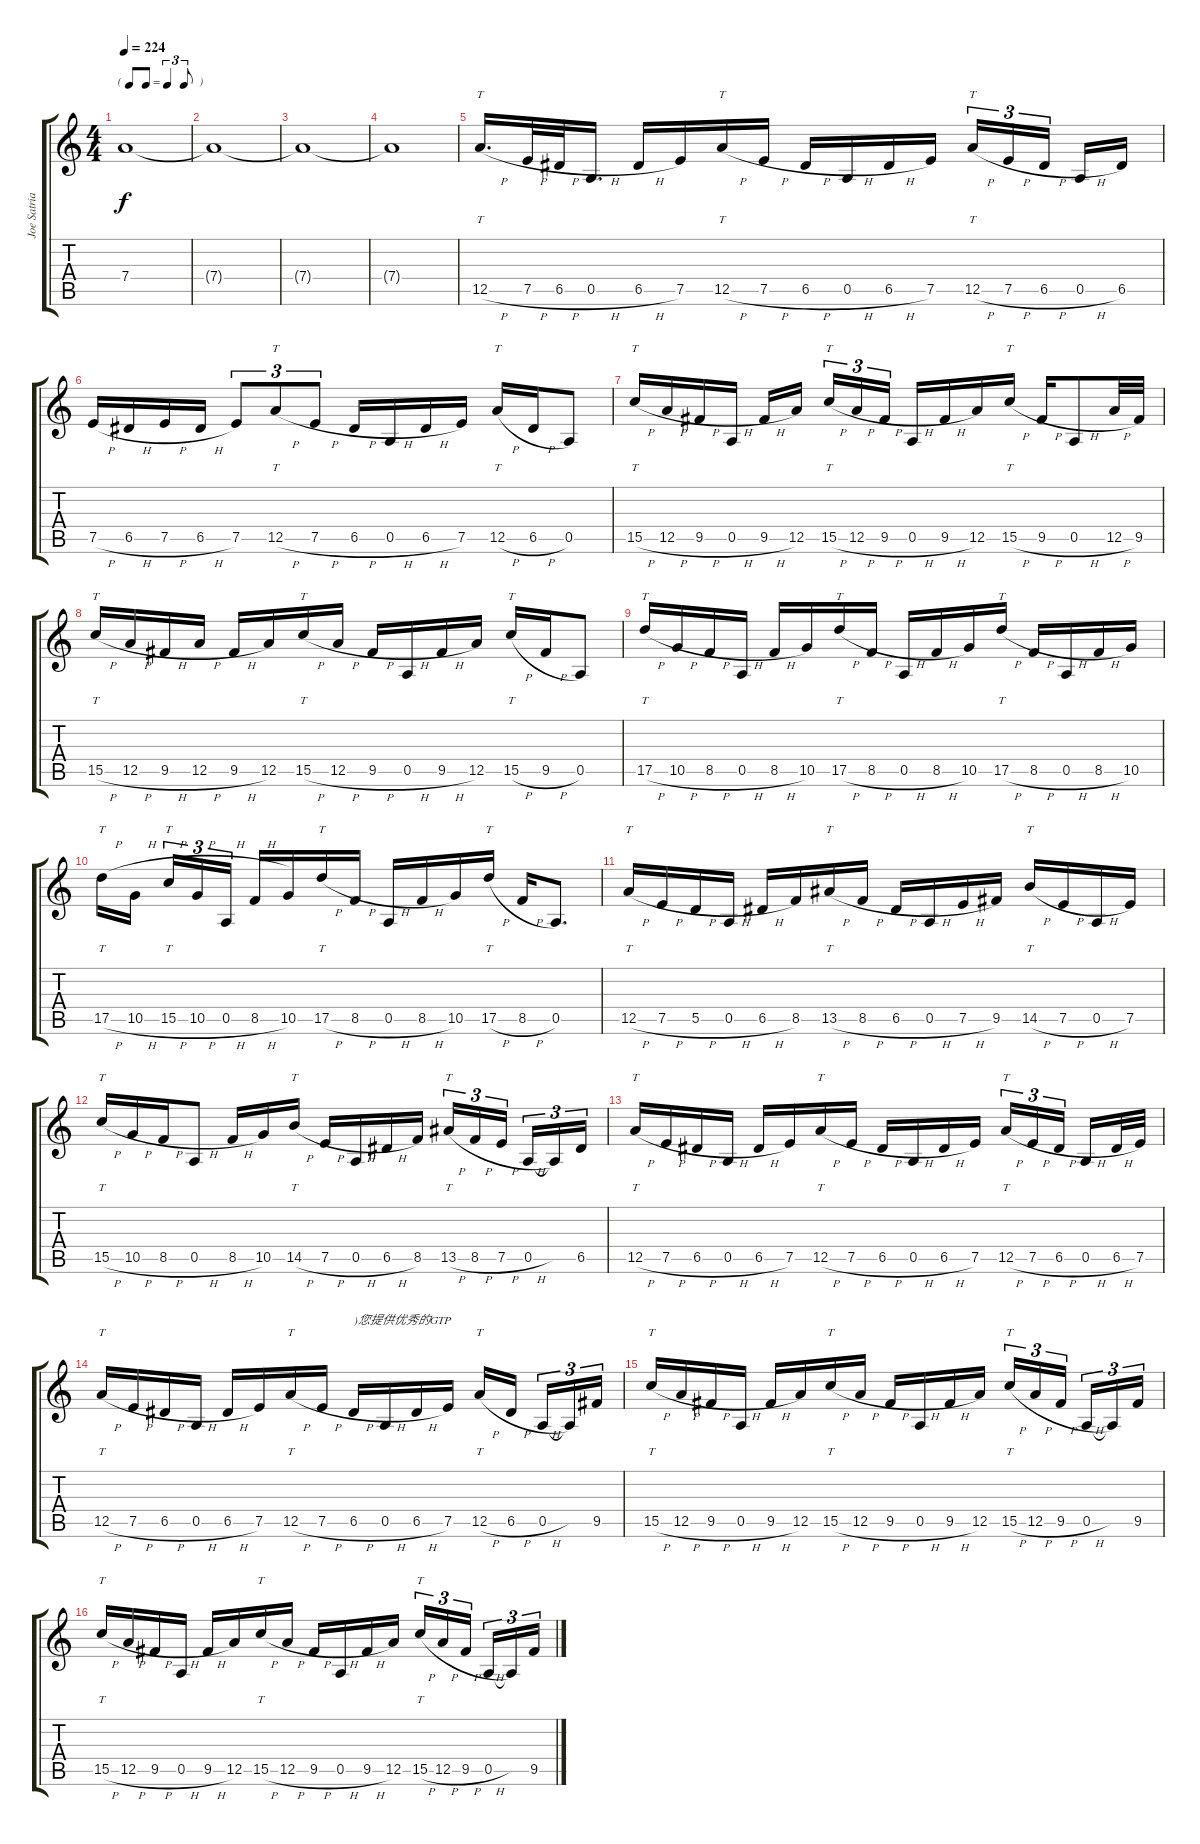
\track ("Joe Satriani Lead" "Joe Satria") {instrument distortionguitar}
\staff {score tabs}
\tuning (E4 B3 G3 D3 A2 E2) {hide}
\ts (4 4)
\tf triplet8th
\tempo 224
\clef g2
\ks c
7.4{t}.1{dy f} |
7.4{t}.1 |
7.4{t}.1 |
7.4{t}.1 |
12.5{h}.16{tt d} 7.5{h}.32 6.5{h}.32 0.5{h}.16{d} 6.5{h}.16 7.5.16 12.5{h}.16{tt} 7.5{h}.16 6.5{h}.16 0.5{h}.16 6.5{h}.16 7.5.16 12.5{h}.16{tt tu (3 2)} 7.5{h}.16{tu (3 2)} 6.5{h}.16{tu (3 2) beam splitsecondary} 0.5{h}.16 6.5.16 |
7.5{h}.16 6.5{h}.16 7.5{h}.16 6.5{h}.16 7.5.8{tu (3 2)} 12.5{h}.8{tt tu (3 2)} 7.5{h}.8{tu (3 2)} 6.5{h}.16 0.5{h}.16 6.5{h}.16 7.5.16 12.5{h}.16{tt} 6.5{h}.16 0.5.8 |
15.5{h}.16{tt} 12.5{h}.16 9.5{h}.16 0.5{h}.16 9.5{h}.16 12.5.16{beam splitsecondary} 15.5{h}.16{tt tu (3 2)} 12.5{h}.16{tu (3 2)} 9.5{h}.16{tu (3 2)} 0.5{h}.16 9.5{h}.16 12.5.16 15.5{h}.16{tt} 9.5{h}.16 0.5{h}.8 12.5{h}.32 9.5.32 |
15.5{h}.16{tt} 12.5{h}.16 9.5{h}.16 12.5{h}.16 9.5{h}.16 12.5.16 15.5{h}.16{tt} 12.5{h}.16 9.5{h}.16 0.5{h}.16 9.5{h}.16 12.5.16 15.5{h}.16{tt} 9.5{h}.16 0.5.8 |
17.5{h}.16{tt} 10.5{h}.16 8.5{h}.16 0.5{h}.16 8.5{h}.16 10.5.16 17.5{h}.16{tt} 8.5{h}.16 0.5{h}.16 8.5{h}.16 10.5.16 17.5{h}.16{tt} 8.5{h}.16 0.5{h}.16 8.5{h}.16 10.5.16 |
17.5{h}.16{tt} 10.5{h}.16{beam splitsecondary} 15.5{h}.16{tt tu (3 2)} 10.5{h}.16{tu (3 2)} 0.5{h}.16{tu (3 2)} 8.5{h}.16 10.5.16 17.5{h}.16{tt} 8.5{h}.16 0.5{h}.16 8.5{h}.16 10.5.16 17.5{h}.16{tt} 8.5{h}.16 0.5.8{d} |
12.5{h}.16{tt} 7.5{h}.16 5.5{h}.16 0.5{h}.16 6.5{h}.16 8.5.16 13.5{h}.16{tt} 8.5{h}.16 6.5{h}.16 0.5{h}.16 7.5{h}.16 9.5.16 14.5{h}.16{tt} 7.5{h}.16 0.5{h}.16 7.5.16 |
15.5{h}.16{tt} 10.5{h}.16 8.5{h}.16 0.5{h}.8 8.5{h}.16 10.5.16 14.5{h}.16{tt} 7.5{h}.16 0.5{h}.16 6.5{h}.16 8.5.16 13.5{h}.16{tt tu (3 2)} 8.5{h}.16{tu (3 2)} 7.5{h}.16{tu (3 2) beam splitsecondary} 0.5{h}.16{tu (3 2)} 0.5{t}.16{tu (3 2)} 6.5.16{tu (3 2)} |
12.5{h}.16{tt} 7.5{h}.16 6.5{h}.16 0.5{h}.16 6.5{h}.16 7.5.16 12.5{h}.16{tt} 7.5{h}.16 6.5{h}.16 0.5{h}.16 6.5{h}.16 7.5.16 12.5{h}.16{tt tu (3 2)} 7.5{h}.16{tu (3 2)} 6.5{h}.16{tu (3 2) beam splitsecondary} 0.5{h}.16 6.5{h}.32 7.5.32 |
12.5{h}.16{tt} 7.5{h}.16 6.5{h}.16 0.5{h}.16 6.5{h}.16 7.5.16 12.5{h}.16{tt} 7.5{h}.16 6.5{h}.16{txt ")您提供优秀的GTP"} 0.5{h}.16 6.5{h}.16 7.5.16 12.5{h}.16{tt} 6.5{h}.16{beam splitsecondary} 0.5{h}.16{tu (3 2)} 0.5{t}.16{tu (3 2)} 9.5.16{tu (3 2)} |
15.5{h}.16{tt} 12.5{h}.16 9.5{h}.16 0.5{h}.16 9.5{h}.16 12.5.16 15.5{h}.16{tt} 12.5{h}.16 9.5{h}.16 0.5{h}.16 9.5{h}.16 12.5.16 15.5{h}.16{tt tu (3 2)} 12.5{h}.16{tu (3 2)} 9.5{h}.16{tu (3 2) beam splitsecondary} 0.5{h}.16{tu (3 2)} 0.5{t}.16{tu (3 2)} 9.5.16{tu (3 2)} |
15.5{h}.16{tt} 12.5{h}.16 9.5{h}.16 0.5{h}.16 9.5{h}.16 12.5.16 15.5{h}.16{tt} 12.5{h}.16 9.5{h}.16 0.5{h}.16 9.5{h}.16 12.5.16 15.5{h}.16{tt tu (3 2)} 12.5{h}.16{tu (3 2)} 9.5{h}.16{tu (3 2) beam splitsecondary} 0.5{h}.16{tu (3 2)} 0.5{t}.16{tu (3 2)} 9.5.16{tu (3 2)}
